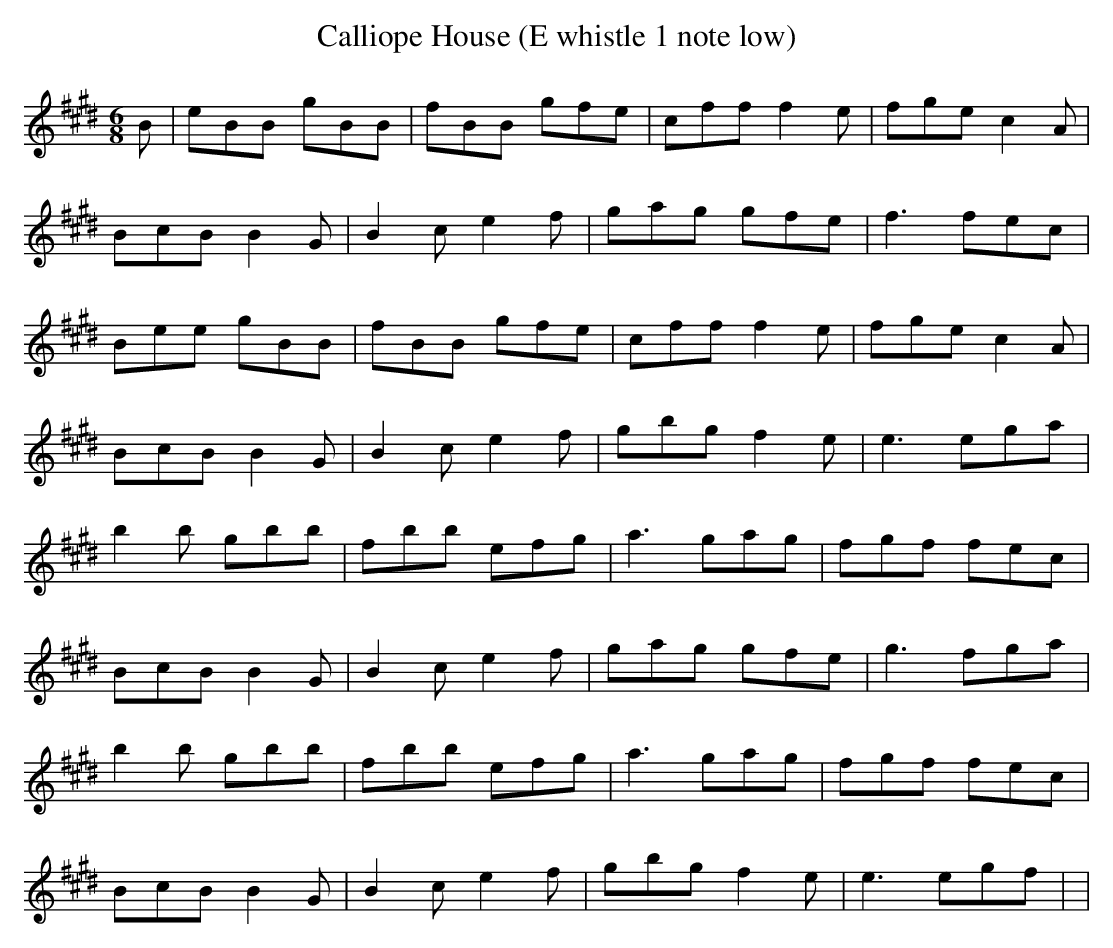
X:1
T:Calliope House (E whistle 1 note low)
M:6/8
L:1/8
K:E
B| eBB gBB|fBB gfe|cff f2 e|fge c2 A|
BcB B2 G|B2 c e2 f|gag gfe|f3 fec|
Bee gBB|fBB gfe|cff f2 e|fge c2 A|
BcB B2 G|B2 c e2 f|gbg f2 e|e3 ega|
b2 b gbb|fbb efg|a3 gag|fgf fec|
BcB B2 G|B2 c e2 f|gag gfe|g3 fga|
b2 b gbb|fbb efg|a3 gag|fgf fec|
BcB B2 G|B2 c e2 f|gbg f2 e|e3 egf|>|
